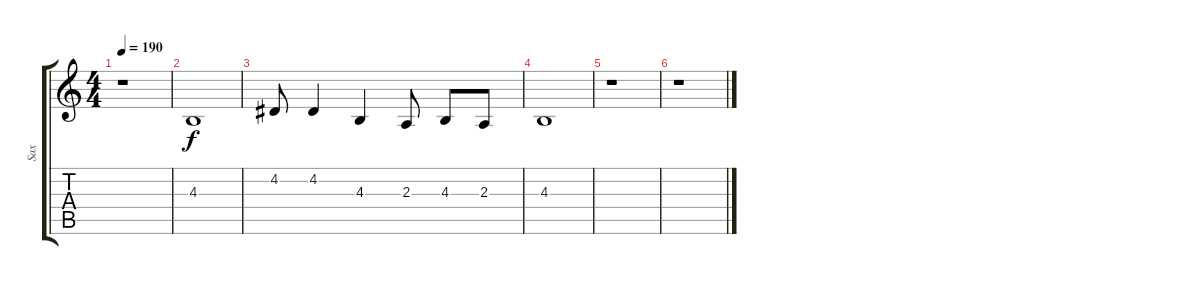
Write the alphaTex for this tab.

\track ("Sax" "Sax") {instrument altosax}
\staff {score tabs}
\tuning (E4 B3 G3 D3 A2 E2) {hide}
\ts (4 4)
\tempo 190
\clef g2
\ks c
r.1{dy f} |
4.3.1 |
4.2.8 4.2.4 4.3.4 2.3.8 4.3.8 2.3.8 |
4.3.1 |
r.1 |
r.1
